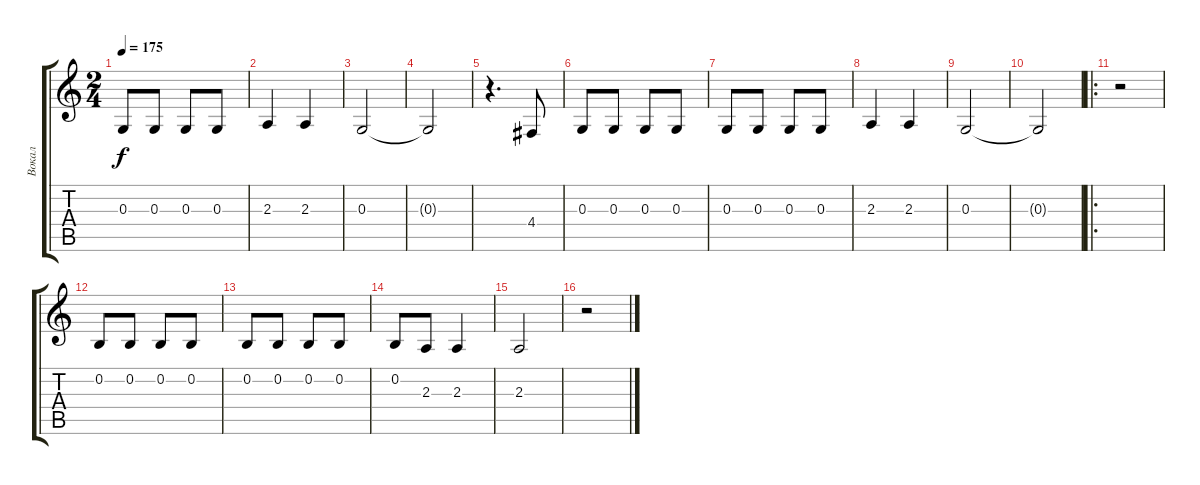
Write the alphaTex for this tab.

\track ("Вокал" "Вокал") {instrument tenorsax}
\staff {score tabs}
\tuning (E4 B3 G3 D3 A2 E2) {hide}
\ts (2 4)
\tempo 175
\clef g2
\ks c
0.3{t}.8{dy f} 0.3.8 0.3.8 0.3.8 |
2.3.4 2.3.4 |
0.3.2 |
0.3{t}.2 |
r.4{d} 4.4.8 |
0.3.8 0.3.8 0.3.8 0.3.8 |
0.3.8 0.3.8 0.3.8 0.3.8 |
2.3.4 2.3.4 |
0.3.2 |
0.3{t}.2 |
\ro
r.2 |
0.2.8 0.2.8 0.2.8 0.2.8 |
0.2.8 0.2.8 0.2.8 0.2.8 |
0.2.8 2.3.8 2.3.4 |
2.3.2 |
r.2
